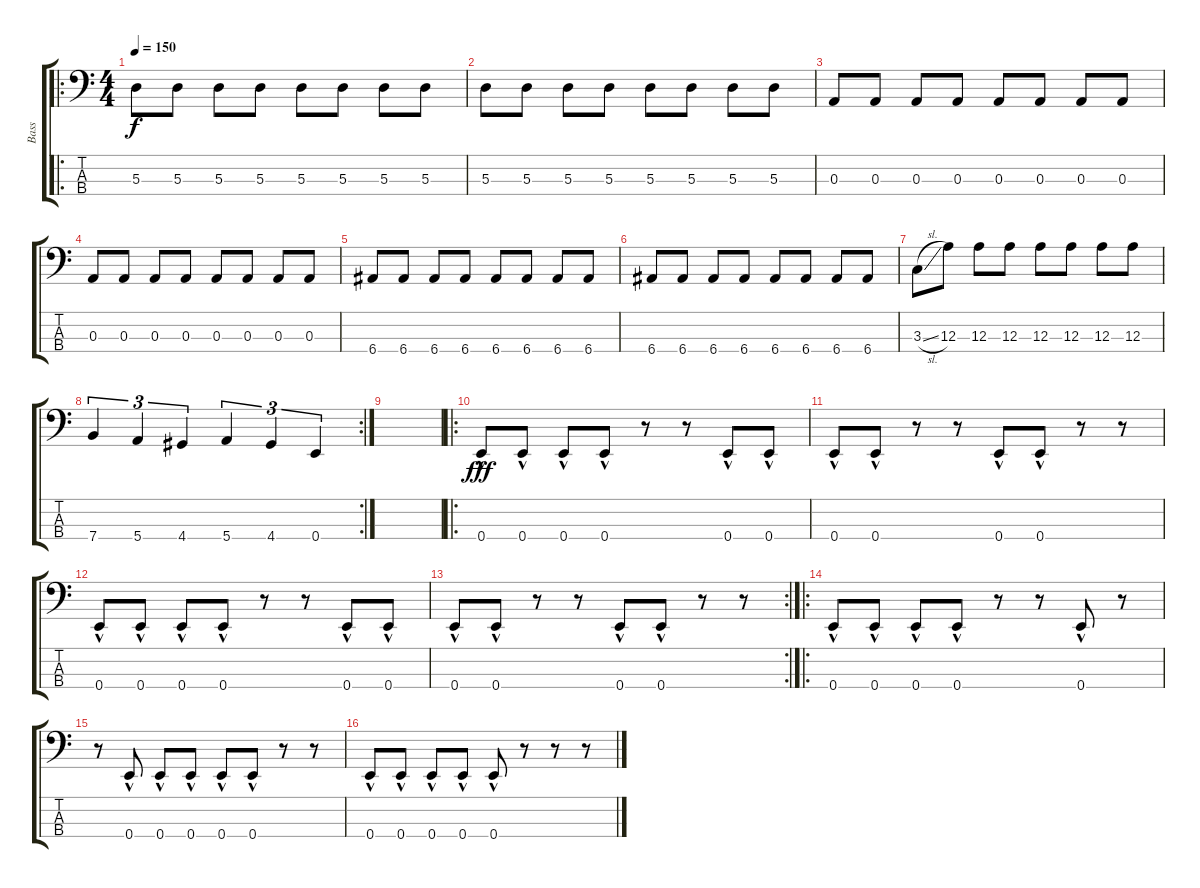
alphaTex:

\track ("Bass" "Bass") {instrument electricbassfinger}
\staff {score tabs}
\tuning (G2 D2 A1 E1) {hide}
\ro
\ts (4 4)
\tempo 150
\clef f4
\ks c
5.3.8{dy f} 5.3.8 5.3.8 5.3.8 5.3.8 5.3.8 5.3.8 5.3.8 |
5.3.8 5.3.8 5.3.8 5.3.8 5.3.8 5.3.8 5.3.8 5.3.8 |
0.3.8 0.3.8 0.3.8 0.3.8 0.3.8 0.3.8 0.3.8 0.3.8 |
0.3.8 0.3.8 0.3.8 0.3.8 0.3.8 0.3.8 0.3.8 0.3.8 |
6.4.8 6.4.8 6.4.8 6.4.8 6.4.8 6.4.8 6.4.8 6.4.8 |
6.4.8 6.4.8 6.4.8 6.4.8 6.4.8 6.4.8 6.4.8 6.4.8 |
3.3{sl}.8 12.3.8 12.3.8 12.3.8 12.3.8 12.3.8 12.3.8 12.3.8 |
\rc 2
7.4.4{tu (3 2)} 5.4.4{tu (3 2)} 4.4.4{tu (3 2)} 5.4.4{tu (3 2)} 4.4.4{tu (3 2)} 0.4.4{tu (3 2)} |
|
\ro
0.4{hac}.8{dy fff} 0.4{hac}.8 0.4{hac}.8 0.4{hac}.8 r.8 r.8 0.4{hac}.8 0.4{hac}.8 |
0.4{hac}.8 0.4{hac}.8 r.8 r.8 0.4{hac}.8 0.4{hac}.8 r.8 r.8 |
0.4{hac}.8 0.4{hac}.8 0.4{hac}.8 0.4{hac}.8 r.8 r.8 0.4{hac}.8 0.4{hac}.8 |
\rc 2
0.4{hac}.8 0.4{hac}.8 r.8 r.8 0.4{hac}.8 0.4{hac}.8 r.8 r.8 |
\ro
0.4{hac}.8 0.4{hac}.8 0.4{hac}.8 0.4{hac}.8 r.8 r.8 0.4{hac}.8 r.8 |
r.8 0.4{hac}.8 0.4{hac}.8 0.4{hac}.8 0.4{hac}.8 0.4{hac}.8 r.8 r.8 |
0.4{hac}.8 0.4{hac}.8 0.4{hac}.8 0.4{hac}.8 0.4{hac}.8 r.8 r.8 r.8
